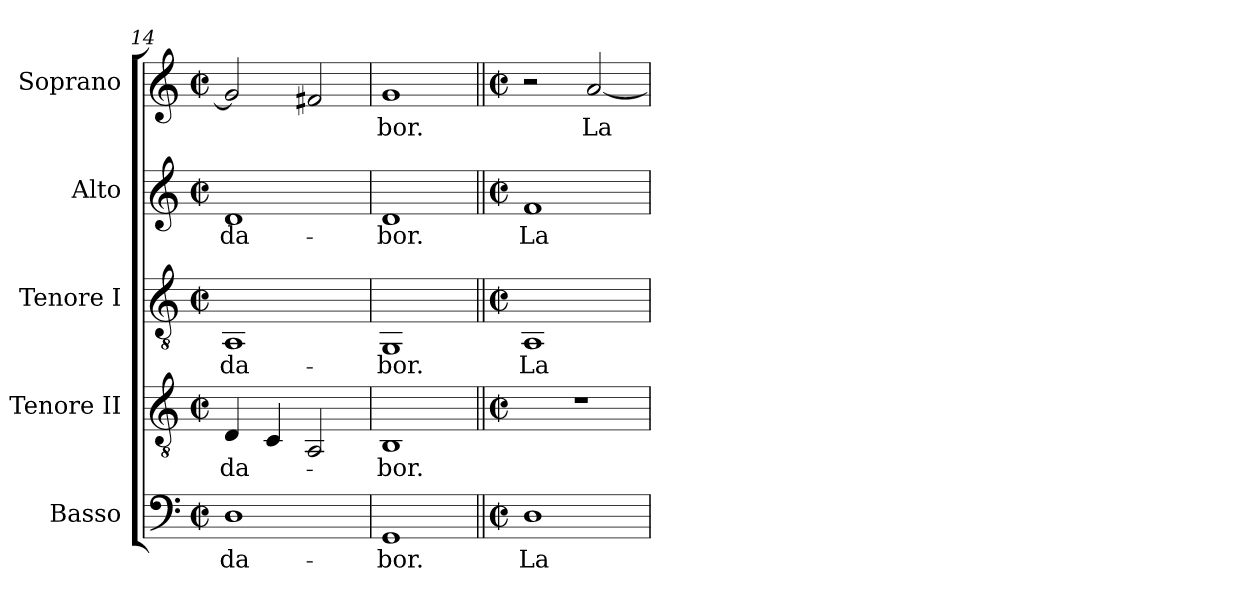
**kern	**text	**kern	**text	**kern	**text	**kern	**text	**kern	**text
*part5	*part5	*part4	*part4	*part3	*part3	*part2	*part2	*part1	*part1
*staff5	*staff5	*staff4	*staff4	*staff3	*staff3	*staff2	*staff2	*staff1	*staff1
*I"Basso	*	*I"Tenore II	*	*I"Tenore I	*	*I"Alto	*	*I"Soprano	*
*I'B.	*	*I'T.	*	*I'T.	*	*I'A.	*	*I'S.	*
!!LO:PB:g=z
*clefF4	*	*clefGv2	*	*clefGv2	*	*clefG2	*	*clefG2	*
*k[]	*	*k[]	*	*k[]	*	*k[]	*	*k[]	*
*C:	*	*C:	*	*C:	*	*C:	*	*C:	*
*M2/2	*	*M2/2	*	*M2/2	*	*M2/2	*	*M2/2	*
*met(c|)	*	*met(c|)	*	*met(c|)	*	*met(c|)	*	*met(c|)	*
=14	=14	=14	=14	=14	=14	=14	=14	=14	=14
!	!LO:LY:b:color=#000000	!	!	!	!	!	!	!	!
!	!	!	!LO:LY:b:color=#000000	!	!	!	!	!	!
!	!	!	!	!	!LO:LY:b:color=#000000	!	!	!	!
!	!	!	!	!	!	!	!LO:LY:b:color=#000000	!	!
1Di	-da-	4Di/	-da-	1AAi	-da-	1di	-da-	2gi/]	.
.	.	4Ci/	.	.	.	.	.	.	.
.	.	2AAi/	.	.	.	.	.	2f#Xi/	.
=15	=15	=15	=15	=15	=15	=15	=15	=15	=15
!	!LO:LY:b:color=#000000	!	!	!	!	!	!	!	!
!	!	!	!LO:LY:b:color=#000000	!	!	!	!	!	!
!	!	!	!	!	!LO:LY:b:color=#000000	!	!	!	!
!	!	!	!	!	!	!	!LO:LY:b:color=#000000	!	!
!	!	!	!	!	!	!	!	!	!LO:LY:b:color=#000000
1GGi	-bor.	1BBi	-bor.	1GGi	-bor.	1di	-bor.	1gi	-bor.
=16||	=16||	=16||	=16||	=16||	=16||	=16||	=16||	=16||	=16||
*M2/2	*	*M2/2	*	*M2/2	*	*M2/2	*	*M2/2	*
*met(c|)	*	*met(c|)	*	*met(c|)	*	*met(c|)	*	*met(c|)	*
!	!LO:LY:b:color=#000000	!	!	!	!	!	!	!	!
!	!	!	!	!	!LO:LY:b:color=#000000	!	!	!	!
!	!	!	!	!	!	!	!LO:LY:b:color=#000000	!	!
1Di	La-	1r	.	1AAi	La-	1fi	La-	2r	.
!	!	!	!	!	!	!	!	!	!LO:LY:b:color=#000000
.	.	.	.	.	.	.	.	[<2ai/	La-
=	=	=	=	=	=	=	=	=	=
*-	*-	*-	*-	*-	*-	*-	*-	*-	*-
